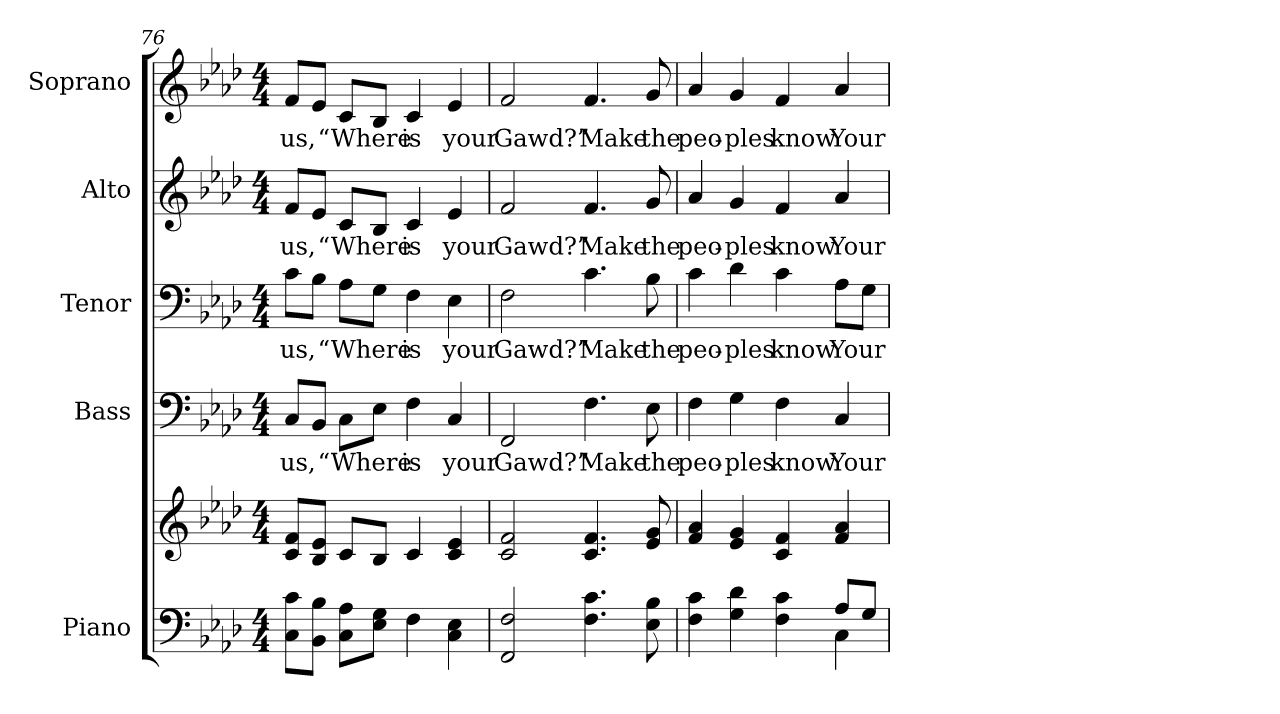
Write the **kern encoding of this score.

**kern	**kern	**kern	**text	**kern	**text	**kern	**text	**kern	**text
*part5	*part5	*part4	*part4	*part3	*part3	*part2	*part2	*part1	*part1
*staff6	*staff5	*staff4	*staff4	*staff3	*staff3	*staff2	*staff2	*staff1	*staff1
*I"Piano	*	*I"Bass	*	*I"Tenor	*	*I"Alto	*	*I"Soprano	*
*I'Pno.	*	*I'B.	*	*I'T.	*	*I'A.	*	*I'S.	*
!!LO:PB:g=z
*clefF4	*clefG2	*clefF4	*	*clefF4	*	*clefG2	*	*clefG2	*
*k[b-e-a-d-]	*k[b-e-a-d-]	*k[b-e-a-d-]	*	*k[b-e-a-d-]	*	*k[b-e-a-d-]	*	*k[b-e-a-d-]	*
*A-:	*A-:	*A-:	*	*A-:	*	*A-:	*	*A-:	*
*M4/4	*M4/4	*M4/4	*	*M4/4	*	*M4/4	*	*M4/4	*
=76	=76	=76	=76	=76	=76	=76	=76	=76	=76
!	!	!	!LO:LY:b:color=#000000	!	!	!	!	!	!
!	!	!	!	!	!LO:LY:b:color=#000000	!	!	!	!
!	!	!	!	!	!	!	!LO:LY:b:color=#000000	!	!
!	!	!	!	!	!	!	!	!	!LO:LY:b:color=#000000
8Ci\ 8ciL	8ci/ 8fiL	8Ci/L	us,	8ci\L	us,	8fi/L	us,	8fi/L	us,
8BB-i\ 8B-iJ	8B-i/ 8e-iJ	8BB-i/J	.	8B-i\J	.	8e-i/J	.	8e-i/J	.
!	!	!	!LO:LY:b:color=#000000	!	!	!	!	!	!
!	!	!	!	!	!LO:LY:b:color=#000000	!	!	!	!
!	!	!	!	!	!	!	!LO:LY:b:color=#000000	!	!
!	!	!	!	!	!	!	!	!	!LO:LY:b:color=#000000
8Ci\ 8A-iL	8ci/L	8Ci\L	“Where	8A-i\L	“Where	8ci/L	“Where	8ci/L	“Where
8E-i\ 8GiJ	8B-i/J	8E-i\J	.	8Gi\J	.	8B-i/J	.	8B-i/J	.
!	!	!	!LO:LY:b:color=#000000	!	!	!	!	!	!
!	!	!	!	!	!LO:LY:b:color=#000000	!	!	!	!
!	!	!	!	!	!	!	!LO:LY:b:color=#000000	!	!
!	!	!	!	!	!	!	!	!	!LO:LY:b:color=#000000
4Fi\	4ci/	4Fi\	is	4Fi\	is	4ci/	is	4ci/	is
!	!	!	!LO:LY:b:color=#000000	!	!	!	!	!	!
!	!	!	!	!	!LO:LY:b:color=#000000	!	!	!	!
!	!	!	!	!	!	!	!LO:LY:b:color=#000000	!	!
!	!	!	!	!	!	!	!	!	!LO:LY:b:color=#000000
4Ci\ 4E-i	4ci/ 4e-i	4Ci/	your	4E-i\	your	4e-i/	your	4e-i/	your
=77	=77	=77	=77	=77	=77	=77	=77	=77	=77
!	!	!	!LO:LY:b:color=#000000	!	!	!	!	!	!
!	!	!	!	!	!LO:LY:b:color=#000000	!	!	!	!
!	!	!	!	!	!	!	!LO:LY:b:color=#000000	!	!
!	!	!	!	!	!	!	!	!	!LO:LY:b:color=#000000
2FFi/ 2Fi	2ci/ 2fi	2FFi/	Gawd?”	2Fi\	Gawd?”	2fi/	Gawd?”	2fi/	Gawd?”
!	!	!	!LO:LY:b:color=#000000	!	!	!	!	!	!
!	!	!	!	!	!LO:LY:b:color=#000000	!	!	!	!
!	!	!	!	!	!	!	!LO:LY:b:color=#000000	!	!
!	!	!	!	!	!	!	!	!	!LO:LY:b:color=#000000
4.Fi\ 4.ci	4.ci/ 4.fi	4.Fi\	Make	4.ci\	Make	4.fi/	Make	4.fi/	Make
!	!	!	!LO:LY:b:color=#000000	!	!	!	!	!	!
!	!	!	!	!	!LO:LY:b:color=#000000	!	!	!	!
!	!	!	!	!	!	!	!LO:LY:b:color=#000000	!	!
!	!	!	!	!	!	!	!	!	!LO:LY:b:color=#000000
8E-i\ 8B-i	8e-i/ 8gi	8E-i\	the	8B-i\	the	8gi/	the	8gi/	the
=78	=78	=78	=78	=78	=78	=78	=78	=78	=78
*^	*	*	*	*	*	*	*	*	*
!	!	!	!	!LO:LY:b:color=#000000	!	!	!	!	!	!
!	!	!	!	!	!	!LO:LY:b:color=#000000	!	!	!	!
!	!	!	!	!	!	!	!	!LO:LY:b:color=#000000	!	!
!	!	!	!	!	!	!	!	!	!	!LO:LY:b:color=#000000
4Fi\ 4ci	2ryy	4fi/ 4a-i	4Fi\	peo-	4ci\	peo-	4a-i/	peo-	4a-i/	peo-
!	!	!	!	!LO:LY:b:color=#000000	!	!	!	!	!	!
!	!	!	!	!	!	!LO:LY:b:color=#000000	!	!	!	!
!	!	!	!	!	!	!	!	!LO:LY:b:color=#000000	!	!
!	!	!	!	!	!	!	!	!	!	!LO:LY:b:color=#000000
4Gi\ 4d-i	.	4e-i/ 4gi	4Gi\	-ples	4d-i\	-ples	4gi/	-ples	4gi/	-ples
!	!	!	!	!LO:LY:b:color=#000000	!	!	!	!	!	!
!	!	!	!	!	!	!LO:LY:b:color=#000000	!	!	!	!
!	!	!	!	!	!	!	!	!LO:LY:b:color=#000000	!	!
!	!	!	!	!	!	!	!	!	!	!LO:LY:b:color=#000000
4Fi\ 4ci	4ryy	4ci/ 4fi	4Fi\	know	4ci\	know	4fi/	know	4fi/	know
!	!	!	!	!LO:LY:b:color=#000000	!	!	!	!	!	!
!	!	!	!	!	!	!LO:LY:b:color=#000000	!	!	!	!
!	!	!	!	!	!	!	!	!LO:LY:b:color=#000000	!	!
!	!	!	!	!	!	!	!	!	!	!LO:LY:b:color=#000000
8A-i/L	4Ci\	4fi/ 4a-i	4Ci/	Your	8A-i\L	Your	4a-i/	Your	4a-i/	Your
8Gi/J	.	.	.	.	8Gi\J	.	.	.	.	.
*v	*v	*	*	*	*	*	*	*	*	*
=	=	=	=	=	=	=	=	=	=
*-	*-	*-	*-	*-	*-	*-	*-	*-	*-
